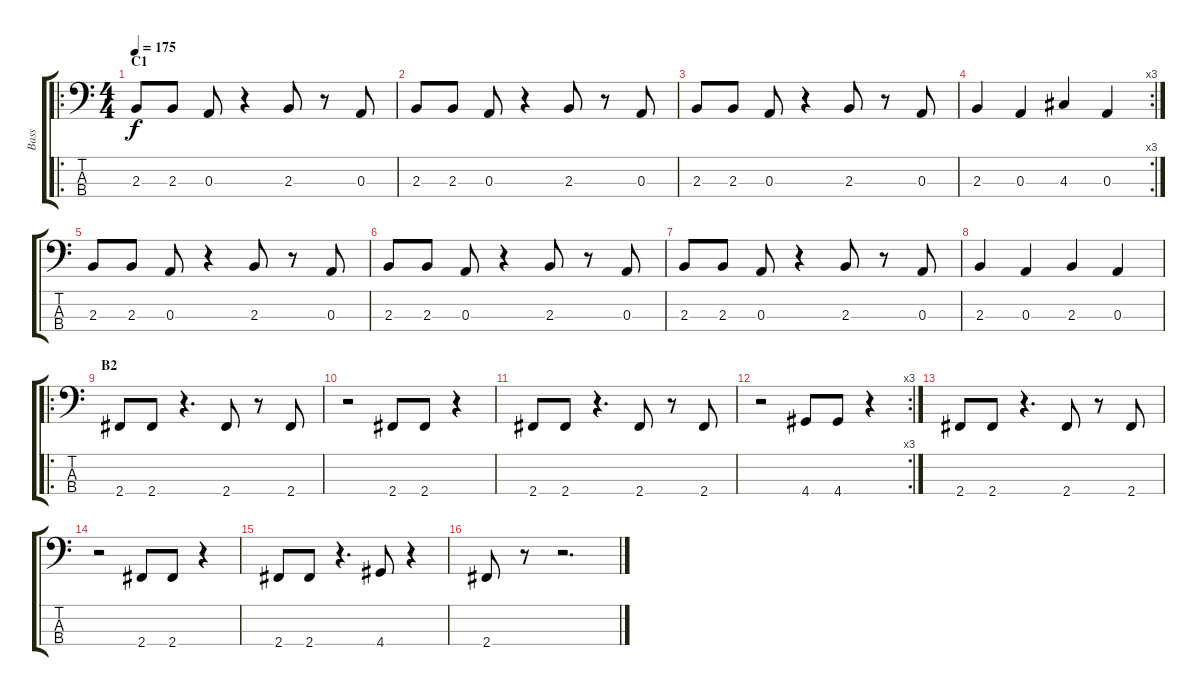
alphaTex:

\track ("Bass" "Bass") {instrument electricbasspick}
\staff {score tabs}
\tuning (G2 D2 A1 E1) {hide}
\ro
\ts (4 4)
\section ("" "C1")
\tempo 175
\clef f4
\ks c
2.3.8{dy f} 2.3.8 0.3.8 r.4 2.3.8 r.8 0.3.8 |
2.3.8 2.3.8 0.3.8 r.4 2.3.8 r.8 0.3.8 |
2.3.8 2.3.8 0.3.8 r.4 2.3.8 r.8 0.3.8 |
\rc 3
2.3.4 0.3.4 4.3.4 0.3.4 |
2.3.8 2.3.8 0.3.8 r.4 2.3.8 r.8 0.3.8 |
2.3.8 2.3.8 0.3.8 r.4 2.3.8 r.8 0.3.8 |
2.3.8 2.3.8 0.3.8 r.4 2.3.8 r.8 0.3.8 |
2.3.4 0.3.4 2.3.4 0.3.4 |
\ro
\section ("" "B2")
2.4.8 2.4.8 r.4{d} 2.4.8 r.8 2.4.8 |
r.2 2.4.8 2.4.8 r.4 |
2.4.8 2.4.8 r.4{d} 2.4.8 r.8 2.4.8 |
\rc 3
r.2 4.4.8 4.4.8 r.4 |
2.4.8 2.4.8 r.4{d} 2.4.8 r.8 2.4.8 |
r.2 2.4.8 2.4.8 r.4 |
2.4.8 2.4.8 r.4{d} 4.4.8 r.4 |
2.4.8 r.8 r.2{d}
